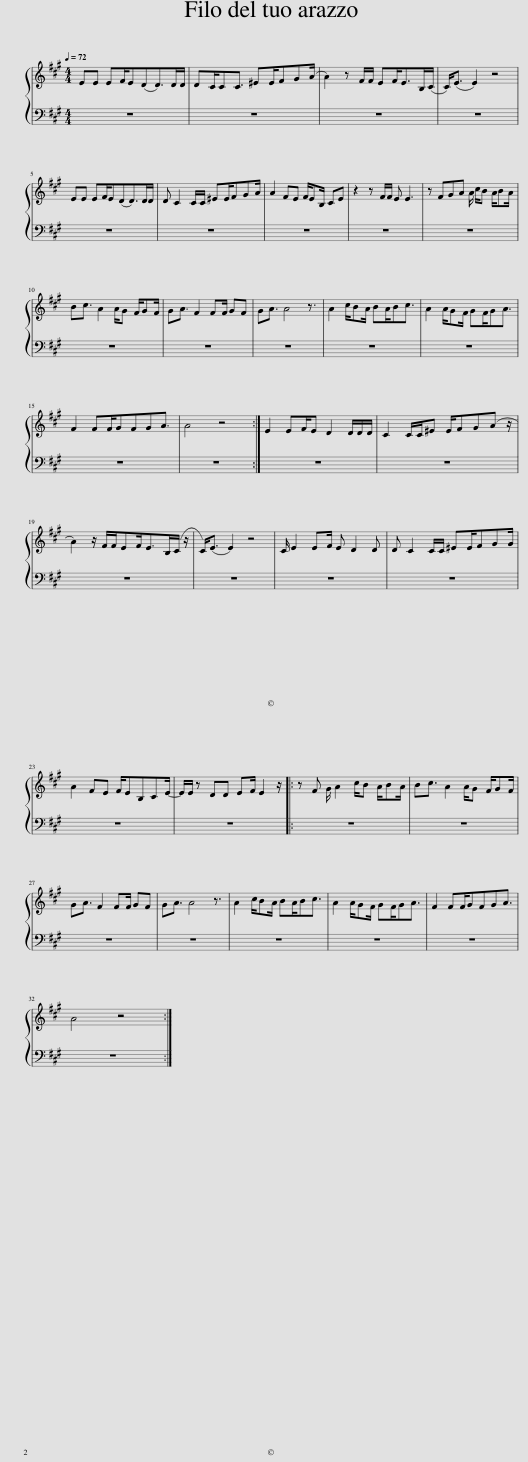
X:1
L:1/8
Q:1/4=72
M:4/4
I:linebreak $
K:A
V:1 treble
V:1
 EE EF/E(DD>)DD/ | DC/CC3/2 ^EE/FG(A/ | A2) z F/F/ EF<EB,/(C/ | C<)(E E2) z4 |$ EE EF/E(DD>)DD/ | %5
 D C2 C/C/ ^EE/FGA/ | A2 FE F/EB,/ CE | z2 z F/F/ E E3 | z FGA A/ c/B A/BA/ |$ Bc3/2 A2 A/G F/GF/ | %10
 GA3/2 F2 FF/ GF | GA3/2 A4 z3/2 | A2 c/BA/ BA/Bc3/2 | A2 A/GF/ GF/GA3/2 |$ F2 FF/GFGA3/2 | %15
 A4 z4 :| E2 EF/E D2 D/D/D/ | C2 C/C/^E E/FG(A z/ |$ A2) z/ F/F/EF<EB,/(C/ z/ | C<)(E E2) z4 | %20
 C/ E2 EF/ E D2 D | D C2 C/C/ ^EE/FGG/ |$ A2 FE F/EB,CE/- | E/E/ z DD EF/ E2 z/ |: z F G/ A2 c/B A/BA/ | %25
 Bc3/2 A2 A/G F/GF/ |$ GA3/2 F2 FF/ GF | GA3/2 A4 z3/2 | A2 c/BA/ BA/Bc3/2 | A2 A/GF/ GF/GA3/2 | %30
 F2 FF/GFGA3/2 |$ A4 z4 :| %32
